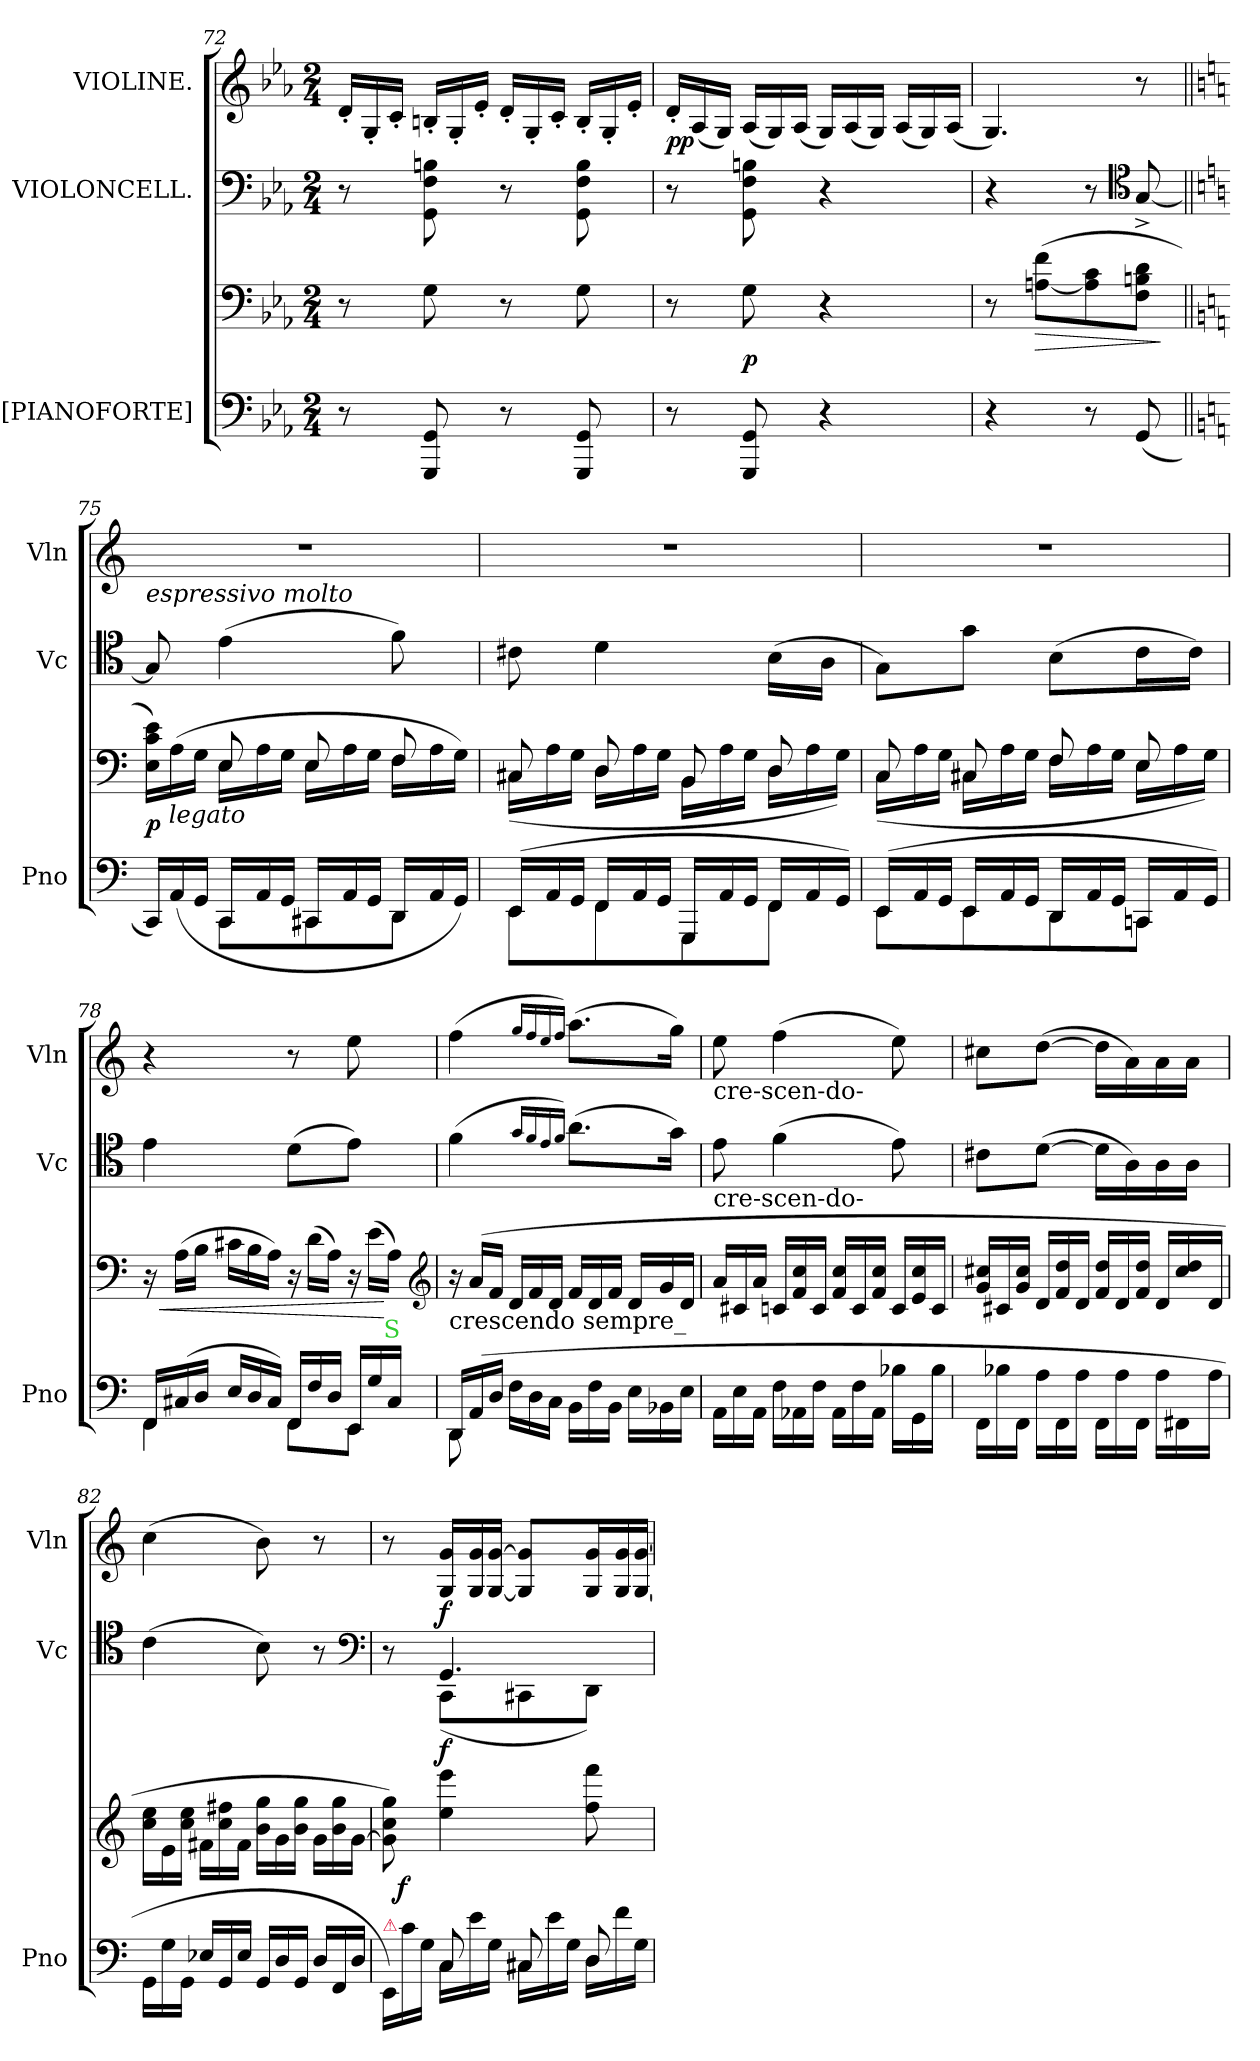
**kern	**kern	**dynam	**kern	**dynam	**kern	**dynam
*part3	*part3	*part3	*part2	*part2	*part1	*part1
*staff4	*staff3	*staff3/4	*staff2	*staff2	*staff1	*staff1
*I"[PIANOFORTE]	*	*	*I"VIOLONCELL.	*	*I"VIOLINE.	*
*I'Pno	*	*	*I'Vc	*	*I'Vln	*
*clefF4	*clefF4	*	*clefF4	*	*clefG2	*
*k[b-e-a-]	*k[b-e-a-]	*	*k[b-e-a-]	*	*k[b-e-a-]	*
*M2/4	*M2/4	*	*M2/4	*	*M2/4	*
*	*	*	*	*	*Xtuplet	*
=72	=72	=72	=72	=72	=72	=72
8r	8r	.	8r	.	24d'/LL	.
.	.	.	.	.	24G'/	.
.	.	.	.	.	24c'/JJ	.
8GGG/ 8GG/	8G\	.	8GG\ 8F\ 8Bn\	.	24Bn'/LL	.
.	.	.	.	.	24G'/	.
.	.	.	.	.	24e-'/JJ	.
8r	8r	.	8r	.	24d'/LL	.
.	.	.	.	.	24G'/	.
.	.	.	.	.	24c'/JJ	.
8GGG/ 8GG/	8G\	.	8GG\ 8F\ 8B\	.	24B'/LL	.
.	.	.	.	.	24G'/	.
.	.	.	.	.	24e-'/JJ	.
=73	=73	=73	=73	=73	=73	=73
8r	8r	.	8r	.	24d'/LL	pp
.	.	.	.	.	(24A-/	.
.	.	.	.	.	24G/JJ)	.
8GGG/ 8GG/	8G\	p	8GG\ 8F\ 8Bn\	.	(24A-/LL	.
.	.	.	.	.	24G/)	.
.	.	.	.	.	(24A-/JJ	.
4r	4r	.	4r	.	24G/LL)	.
.	.	.	.	.	(24A-/	.
.	.	.	.	.	24G/JJ)	.
.	.	.	.	.	(24A-/LL	.
.	.	.	.	.	24G/)	.
.	.	.	.	.	(24A-/JJ	.
=74	=74	=74	=74	=74	=74	=74
4r	8r	.	4r	.	4.G/)	.
!	!	!LO:HP:b	!	!	!	!
.	([8An\ 8f\L	>	.	.	.	.
8r	8A]\ 8c\	.	8r	.	.	.
*	*	*	*clefC4	*	*	*
(8GG/	8F\ 8Bn\ 8d\J	.	[8G^>/	.	8r	.
.	.	]	.	.	.	.
=75||	=75||	=75||	=75||	=75||	=75||	=75||
*k[]	*k[]	*	*k[]	*	*k[]	*
*Xtuplet	*Xtuplet	*	*	*	*	*
*^	*^	*	*	*	*	*
!	!	!	!	!	!LO:TX:a:i:t=espressivo molto	!	!	!
24CC/LL)	8ryy	24E\ 24c\ 24e\LL)	8ryy	p	8G/]	.	2r	.
!	!	!LO:TX:b:i:t=legato	!	!	!	!	!	!
(>24AA/	.	(24A\	.	.	.	.	.	.
24GG/JJ	.	24G\JJ	.	.	.	.	.	.
24CC/LL	8CC\L	8E/	24E\LL	.	(4e\	.	.	.
24AA/	.	.	24A\	.	.	.	.	.
24GG/JJ	.	.	24G\JJ	.	.	.	.	.
24CC#X/LL	8CC#X\	8E/	24E\LL	.	.	.	.	.
24AA/	.	.	24A\	.	.	.	.	.
24GG/JJ	.	.	24G\JJ	.	.	.	.	.
24DD/LL	8DD\J	8F/	24F\LL	.	8f\)	.	.	.
24AA/	.	.	24A\	.	.	.	.	.
24GG/JJ)	.	.	24G\JJ)	.	.	.	.	.
=76	=76	=76	=76	=76	=76	=76	=76	=76
(24EE/LL	8EE\L	8C#X/	(>24C#X\LL	.	8c#X\	.	2r	.
24AA/	.	.	24A\	.	.	.	.	.
24GG/JJ	.	.	24G\JJ	.	.	.	.	.
24FF/LL	8FF\	8D/	24D\LL	.	4d\	.	.	.
24AA/	.	.	24A\	.	.	.	.	.
24GG/JJ	.	.	24G\JJ	.	.	.	.	.
24GGG/LL	8GGG\	8BB/	24BB\LL	.	.	.	.	.
24AA/	.	.	24A\	.	.	.	.	.
24GG/JJ	.	.	24G\JJ	.	.	.	.	.
24FF/LL	8FF\J	8D/	24D\LL	.	(16B\LL	.	.	.
24AA/	.	.	24A\	.	.	.	.	.
.	.	.	.	.	16A\JJ	.	.	.
24GG/JJ)	.	.	24G\JJ)	.	.	.	.	.
=77	=77	=77	=77	=77	=77	=77	=77	=77
(24EE/LL	8EE\L	8C/	(>24C\LL	.	8G\L)	.	2r	.
24AA/	.	.	24A\	.	.	.	.	.
24GG/JJ	.	.	24G\JJ	.	.	.	.	.
24EE/LL	8EE\	8C#X/	24C#X\LL	.	8g\J	.	.	.
24AA/	.	.	24A\	.	.	.	.	.
24GG/JJ	.	.	24G\JJ	.	.	.	.	.
24DD/LL	8DD\	8F/	24F\LL	.	(8B\L	.	.	.
24AA/	.	.	24A\	.	.	.	.	.
24GG/JJ	.	.	24G\JJ	.	.	.	.	.
24CCn/LL	8CCn\J	8E/	24E\LL	.	16c\L	.	.	.
24AA/	.	.	24A\	.	.	.	.	.
.	.	.	.	.	16c\JJ)	.	.	.
24GG/JJ)	.	.	24G\JJ)	.	.	.	.	.
*	*	*v	*v	*	*	*	*	*
=78	=78	=78	=78	=78	=78	=78	=78
24FF/LL	4FF\	24r	.	4e\	.	4r	.
!	!	!	!LO:HP:b	!	!	!	!
(<24C#X/	.	(24A\LL	<	.	.	.	.
24D/JJ	.	24B\JJ	.	.	.	.	.
24E/LL	.	24c#X\LL	.	.	.	.	.
24D/	.	24B\	.	.	.	.	.
24C#/JJ)	.	24A\JJ)	.	.	.	.	.
24FF/LL	8FF\L	24r	.	(8d\L	.	8r	.
24F/	.	(24d\LL	.	.	.	.	.
24D/JJ	.	24A\JJ)	.	.	.	.	.
24EE/LL	8EE\J	24r	.	8e\J)	.	8ee\	.
24G/	.	(24e\LL	.	.	.	.	.
!LO:TX:a:color=limegreen:t=S	!	!	!	!	!	!	!
24C#/JJ	.	24A\JJ)	[	.	.	.	.
*	*	*clefG2	*	*	*	*	*
=79	=79	=79	=79	=79	=79	=79	=79
!	!	!LO:TX:b:t=crescendo sempre_	!	!	!	!	!
24DD/LL	8DD\	24r	.	(4f\	.	(4ff\	.
(<24AA/	.	(24a/LL	.	.	.	.	.
24D/JJ	.	24f/JJ	.	.	.	.	.
24F\LL	4.ryy	24d/LL	.	.	.	.	.
24D\	.	24f/	.	.	.	.	.
24C\JJ	.	24d/JJ	.	.	.	.	.
.	.	.	.	16qqg/LL	.	16qqgg/LL	.
.	.	.	.	16qqf/	.	16qqff/	.
.	.	.	.	16qqe/	.	16qqee/	.
.	.	.	.	16qqf/JJ)	.	16qqff/JJ)	.
24BB\LL	.	24f/LL	.	(8.a\L	.	(8.aa\L	.
24F\	.	24d/	.	.	.	.	.
24BB\JJ	.	24f/JJ	.	.	.	.	.
24E\LL	.	24d/LL	.	.	.	.	.
24BB-X\	.	24g/	.	.	.	.	.
.	.	.	.	16g\Jk)	.	16gg\Jk)	.
24E\JJ	.	24d/JJ	.	.	.	.	.
*v	*v	*	*	*	*	*	*
=80	=80	=80	=80	=80	=80	=80
!	!	!	!	!	!LO:TX:b:t=cre-scen-do-	!
!	!	!	!LO:TX:b:t=cre-scen-do-	!	!	!
24AA\LL	24a/LL	.	8e\	.	8ee\	.
24E\	24c#X/	.	.	.	.	.
24AA\JJ	24a/JJ	.	.	.	.	.
24F\LL	24cn/LL	.	(4f\	.	(4ff\	.
24AA-X\	24f/ 24cc/	.	.	.	.	.
24F\JJ	24c/JJ	.	.	.	.	.
24AA-\LL	24f/ 24cc/LL	.	.	.	.	.
24F\	24c/	.	.	.	.	.
24AA-\JJ	24f/ 24cc/JJ	.	.	.	.	.
24B-X\LL	24c/LL	.	8e\)	.	8ee\)	.
24GG\	24e/ 24cc/	.	.	.	.	.
24B-\JJ	24c/JJ	.	.	.	.	.
=81	=81	=81	=81	=81	=81	=81
24FF\LL	24g/ 24cc#X/LL	.	8c#X\L	.	8cc#X\L	.
24B-X\	24c#X/	.	.	.	.	.
24FF\JJ	24g/ 24cc#/JJ	.	.	.	.	.
24A\LL	24d/LL	.	([8d\J	.	([8dd\J	.
24FF\	24f/ 24dd/	.	.	.	.	.
24A\JJ	24d/JJ	.	.	.	.	.
24FF\LL	24f/ 24dd/LL	.	16d\LL]	.	16dd\LL]	.
24A\	24d/	.	.	.	.	.
.	.	.	16A\)	.	16a\)	.
24FF\JJ	24f/ 24dd/JJ	.	.	.	.	.
24A\LL	24d/LL	.	16A\	.	16a\	.
24FF#X\	24cc#/ 24dd/	.	.	.	.	.
.	.	.	16A\JJ	.	16a\JJ	.
24A\JJ	24d/JJ	.	.	.	.	.
=82	=82	=82	=82	=82	=82	=82
24GG\LL	24cc\ 24ee\LL	.	(4c\	.	(4cc\	.
24G\	24e\	.	.	.	.	.
24GG\JJ	24cc\ 24ee\JJ	.	.	.	.	.
24E-X/LL	24f#X\LL	.	.	.	.	.
24GG/	24cc\ 24ff#X\	.	.	.	.	.
24E-/JJ	24f#\JJ	.	.	.	.	.
24GG/LL	24b\ 24gg\LL	.	8B\)	.	8b\)	.
24D/	24g\	.	.	.	.	.
24GG/JJ	24b\ 24gg\JJ	.	.	.	.	.
24D/LL	24g\LL	.	8r	.	8r	.
24FF/	24b\ 24gg\	.	.	.	.	.
24D/JJ	[24g\JJ	.	.	.	.	.
*	*	*	*clefF4	*	*	*
=83	=83	=83	=83	=83	=83	=83
*^	*^	*	*^	*	*	*
!LO:TX:a:color=crimson:t=⚠	!	!	!	!	!	!	!	!	!
24EE/LL)	8ryy	8g]\ 8cc\ 8gg\)	24ryy	.	8r	8ryy	.	8r	.
24c\	.	.	3ryy	f	.	.	.	.	.
24G\JJ	.	.	.	.	.	.	.	.	.
8C/	24C\LL	4ee\ 4eee\	.	.	4.GG/	(>8CC\L	f	24G/ 24g/LL	f
.	24e\	.	.	.	.	.	.	24G/ 24g/	.
.	24G\JJ	.	.	.	.	.	.	[24G/ [24g/JJ	.
8C#X/	24C#X\LL	.	.	.	.	8CC#X\	.	8G]/ 8g]/L	.
.	24e\	.	.	.	.	.	.	.	.
.	24G\JJ	.	.	.	.	.	.	.	.
8D/	24D\LL	8ff\ 8fff\	12.ryy	.	.	8DD\J)	.	24G/ 24g/L	.
.	24f\	.	.	.	.	.	.	24G/ 24g/	.
.	24G\JJ	.	.	.	.	.	.	[24G/ [24g/JJ	.
*v	*v	*	*	*	*v	*v	*	*	*
*	*v	*v	*	*	*	*	*
=	=	=	=	=	=	=
*-	*-	*-	*-	*-	*-	*-
